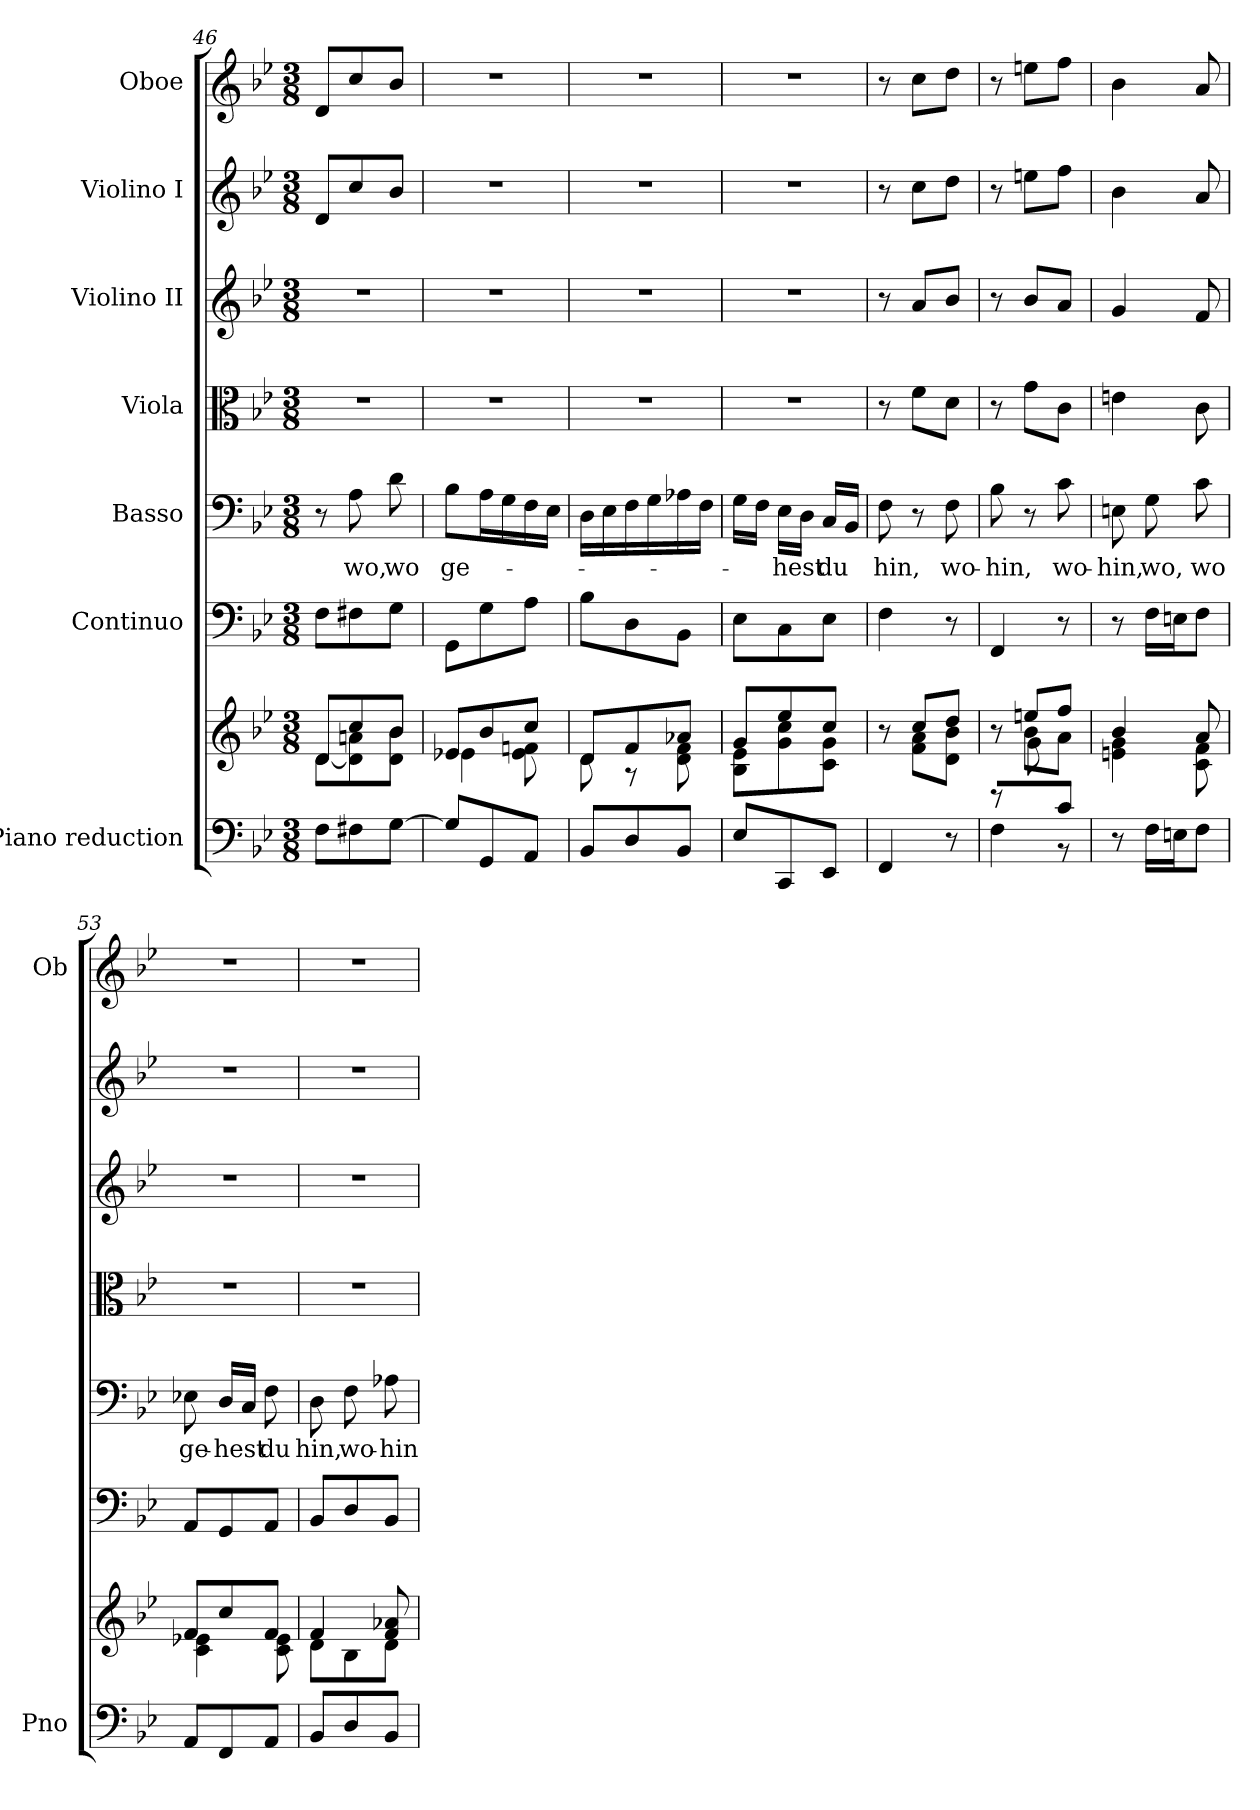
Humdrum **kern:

**kern	**kern	**kern	**kern	**text	**kern	**kern	**kern	**kern
*part7	*part7	*part6	*part5	*part5	*part4	*part3	*part2	*part1
*staff8	*staff7	*staff6	*staff5	*staff5	*staff4	*staff3	*staff2	*staff1
*I"Piano reduction	*	*I"Continuo	*I"Basso	*	*I"Viola	*I"Violino II	*I"Violino I	*I"Oboe
*I'Pno	*	*	*	*	*	*	*	*I'Ob
*clefF4	*clefG2	*clefF4	*clefF4	*	*clefC3	*clefG2	*clefG2	*clefG2
*k[b-e-]	*k[b-e-]	*k[b-e-]	*k[b-e-]	*	*k[b-e-]	*k[b-e-]	*k[b-e-]	*k[b-e-]
*M3/8	*M3/8	*M3/8	*M3/8	*	*M3/8	*M3/8	*M3/8	*M3/8
=46	=46	=46	=46	=46	=46	=46	=46	=46
*	*^	*	*	*	*	*	*	*
8F\L	8d/L	[8d\L	8F\L	8r	.	4.r	4.r	8d/L	8d/L
!	!	!	!	!	!LO:LY:b	!	!	!	!
8F#X\	8cc/	8d\] 8an\	8F#X\	8A\	wo,	.	.	8cc/	8cc/
!	!	!	!	!	!LO:LY:b	!	!	!	!
[8G\J	8b-/J	8d\ 8b-\J	8G\J	8d\	wo	.	.	8b-/J	8b-/J
=47	=47	=47	=47	=47	=47	=47	=47	=47	=47
!	!	!	!	!	!LO:LY:b	!	!	!	!
8G/L]	8e-X/L	4e-\	8GG\L	8B-\L	ge-	4.r	4.r	4.r	4.r
8GG/	8b-/	.	8G\	16A\L	.	.	.	.	.
.	.	.	.	16G\	.	.	.	.	.
8AA/J	8cc/J	8e-\ 8fn\	8A\J	16F\	.	.	.	.	.
.	.	.	.	16E-\JJ	.	.	.	.	.
=48	=48	=48	=48	=48	=48	=48	=48	=48	=48
8BB-/L	8d/L	8d\	8B-\L	16D\LL	.	4.r	4.r	4.r	4.r
.	.	.	.	16E-\	.	.	.	.	.
8D/	8f/	8r	8D\	16F\	.	.	.	.	.
.	.	.	.	16G\	.	.	.	.	.
8BB-/J	8a-X/J	8d\ 8f\	8BB-\J	16A-X\	.	.	.	.	.
.	.	.	.	16F\JJ	.	.	.	.	.
=49	=49	=49	=49	=49	=49	=49	=49	=49	=49
8E-/L	8g/L	8B-\ 8e-\L	8E-\L	16G\LL	.	4.r	4.r	4.r	4.r
.	.	.	.	16F\JJ	.	.	.	.	.
!	!	!	!	!	!LO:LY:b	!	!	!	!
8CC/	8ee-/	8g\ 8cc\	8C\	16E-\LL	-hest	.	.	.	.
.	.	.	.	16D\JJ	.	.	.	.	.
!	!	!	!	!	!LO:LY:b	!	!	!	!
8EE-/J	8cc/J	8c\ 8g\J	8E-\J	16C/LL	du	.	.	.	.
.	.	.	.	16BB-/JJ	.	.	.	.	.
!!LO:PB:g=z
=50	=50	=50	=50	=50	=50	=50	=50	=50	=50
!	!	!	!	!	!LO:LY:b	!	!	!	!
4FF/	8r	8ryy	4F\	8F\	hin,	8r	8r	8r	8r
.	8cc/L	8f\ 8a\L	.	8r	.	8f\L	8a/L	8cc\L	8cc\L
!	!	!	!	!	!LO:LY:b	!	!	!	!
8r	8dd/J	8d\ 8b-\J	8r	8F\	wo-	8d\J	8b-/J	8dd\J	8dd\J
=51	=51	=51	=51	=51	=51	=51	=51	=51	=51
*^	*	*^	*	*	*	*	*	*	*
!	!	!	!	!	!	!	!LO:LY:b	!	!	!	!
8r	4F\	8r	8ryy	8ryy	4FF/	8B-\	-hin,	8r	8r	8r	8r
8ryy	.	8een/L	8b-\L	8g\L	.	8r	.	8g\L	8b-/L	8een\L	8een\L
!	!	!	!	!	!	!	!LO:LY:b	!	!	!	!
8c/J	8r	8ff/J	8a\J	8ryy	8r	8c\	wo-	8c\J	8a/J	8ff\J	8ff\J
=52	=52	=52	=52	=52	=52	=52	=52	=52	=52	=52	=52
!	!	!	!	!	!	!	!LO:LY:b	!	!	!	!
*v	*v	*	*	*	*	*	*	*	*	*	*
*	*	*v	*v	*	*	*	*	*	*	*
8r	4b-/	4en\ 4g\	8r	8En\	-hin,	4en\	4g/	4b-\	4b-\
!	!	!	!	!	!LO:LY:b	!	!	!	!
16F\LL	.	.	16F\LL	8G\	wo,	.	.	.	.
16En\J	.	.	16En\J	.	.	.	.	.	.
!	!	!	!	!	!LO:LY:b	!	!	!	!
8F\J	8a/	8c\ 8f\	8F\J	8c\	wo	8c\	8f/	8a/	8a/
=53	=53	=53	=53	=53	=53	=53	=53	=53	=53
!	!	!	!	!	!LO:LY:b	!	!	!	!
8AA/L	8f/L	4c\ 4e-X\	8AA/L	8E-X\	ge-	4.r	4.r	4.r	4.r
!	!	!	!	!	!LO:LY:b	!	!	!	!
8FF/	8cc/	.	8GG/	16D/LL	-hest	.	.	.	.
.	.	.	.	16C/JJ	.	.	.	.	.
!	!	!	!	!	!LO:LY:b	!	!	!	!
8AA/J	8f/J	8c\ 8e-\	8AA/J	8F\	du	.	.	.	.
=54	=54	=54	=54	=54	=54	=54	=54	=54	=54
!	!	!	!	!	!LO:LY:b	!	!	!	!
8BB-/L	4f/	8d\L	8BB-/L	8D\	hin,	4.r	4.r	4.r	4.r
!	!	!	!	!	!LO:LY:b	!	!	!	!
8D/	.	8B-\	8D/	8F\	wo-	.	.	.	.
!	!	!	!	!	!LO:LY:b	!	!	!	!
8BB-/J	8f/ 8a-X/	8d\J	8BB-/J	8A-X\	-hin	.	.	.	.
*	*v	*v	*	*	*	*	*	*	*
=	=	=	=	=	=	=	=	=
*-	*-	*-	*-	*-	*-	*-	*-	*-
